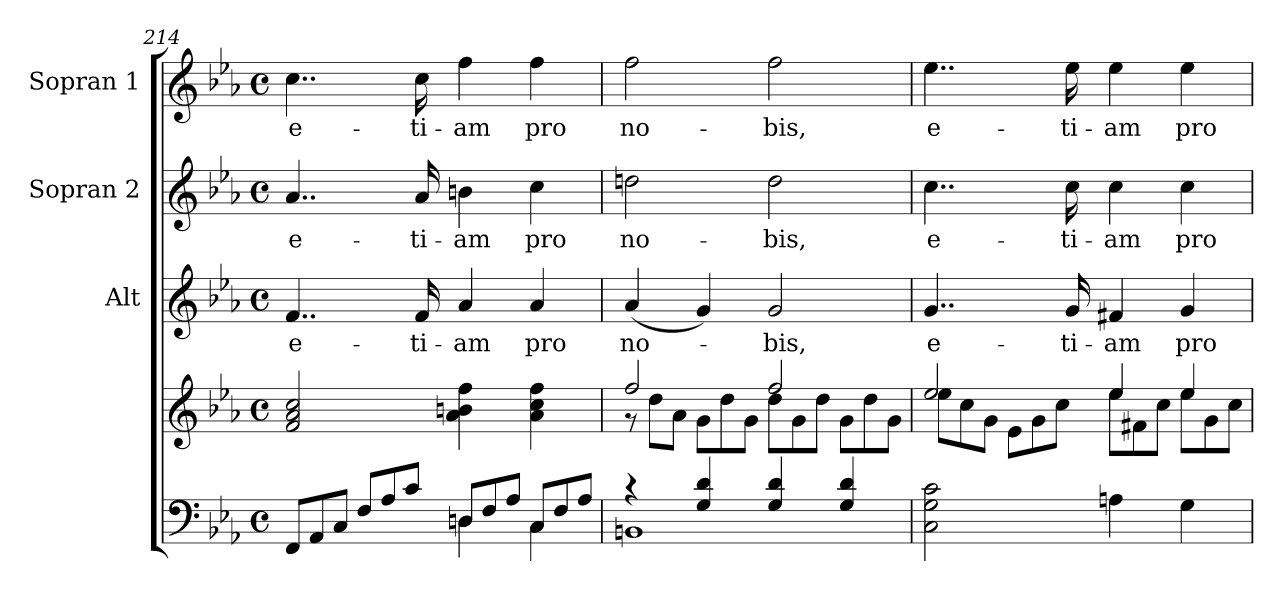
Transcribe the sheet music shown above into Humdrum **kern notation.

**kern	**kern	**kern	**text	**kern	**text	**kern	**text
*part4	*part4	*part3	*part3	*part2	*part2	*part1	*part1
*staff5	*staff4	*staff3	*staff3	*staff2	*staff2	*staff1	*staff1
*	*	*I"Alt	*	*I"Sopran 2	*	*I"Sopran 1	*
*	*	*I'A.	*	*I'S. 2	*	*I'S. 1	*
!!LO:LB:g=z
*clefF4	*clefG2	*clefG2	*	*clefG2	*	*clefG2	*
*k[b-e-a-]	*k[b-e-a-]	*k[b-e-a-]	*	*k[b-e-a-]	*	*k[b-e-a-]	*
*E-:	*E-:	*E-:	*	*E-:	*	*E-:	*
*M4/4	*M4/4	*M4/4	*	*M4/4	*	*M4/4	*
*met(c)	*met(c)	*met(c)	*	*met(c)	*	*met(c)	*
*Xtuplet	*	*	*	*	*	*	*
=214	=214	=214	=214	=214	=214	=214	=214
*^	*	*	*	*	*	*	*
!	!	!	!	!LO:LY:b	!	!LO:LY:b	!	!LO:LY:b
12FF/L	2ryy	2f/ 2a-/ 2cc/	4..f/	e-	4..a-/	e-	4..cc\	e-
12AA-/	.	.	.	.	.	.	.	.
12C/J	.	.	.	.	.	.	.	.
12F/L	.	.	.	.	.	.	.	.
12A-/	.	.	.	.	.	.	.	.
12c/J	.	.	.	.	.	.	.	.
!	!	!	!	!LO:LY:b	!	!LO:LY:b	!	!LO:LY:b
.	.	.	16f/	-ti-	16a-/	-ti-	16cc\	-ti-
!	!	!	!	!LO:LY:b	!	!LO:LY:b	!	!LO:LY:b
12Dn/L	4D\	4a-\ 4bn\ 4ff\	4a-/	-am	4bn\	-am	4ff\	-am
12F/	.	.	.	.	.	.	.	.
12A-/J	.	.	.	.	.	.	.	.
!	!	!	!	!LO:LY:b	!	!LO:LY:b	!	!LO:LY:b
12C/L	4C\	4a-\ 4cc\ 4ff\	4a-/	pro	4cc\	pro	4ff\	pro
12F/	.	.	.	.	.	.	.	.
12A-/J	.	.	.	.	.	.	.	.
=215	=215	=215	=215	=215	=215	=215	=215	=215
*	*	*^	*	*	*	*	*	*
*	*	*	*Xtuplet	*	*	*	*	*	*
!	!	!	!	!	!LO:LY:b	!	!LO:LY:b	!	!LO:LY:b
4rc	1BBn	2ff/	12r	(<4a-/	no-	2ddn\	no-	2ff\	no-
.	.	.	12dd\L	.	.	.	.	.	.
.	.	.	12a-\J	.	.	.	.	.	.
4G/ 4d/	.	.	12g\L	4g/)	.	.	.	.	.
.	.	.	12dd\	.	.	.	.	.	.
.	.	.	12g\J	.	.	.	.	.	.
!	!	!	!	!	!LO:LY:b	!	!LO:LY:b	!	!LO:LY:b
4G/ 4d/	.	2ff/	12dd\L	2g/	-bis,	2dd\	-bis,	2ff\	-bis,
.	.	.	12g\	.	.	.	.	.	.
.	.	.	12dd\J	.	.	.	.	.	.
4G/ 4d/	.	.	12g\L	.	.	.	.	.	.
.	.	.	12dd\	.	.	.	.	.	.
.	.	.	12g\J	.	.	.	.	.	.
*v	*v	*	*	*	*	*	*	*	*
=216	=216	=216	=216	=216	=216	=216	=216	=216
!	!	!	!	!LO:LY:b	!	!LO:LY:b	!	!LO:LY:b
2C\ 2G\ 2c\	2ee-/	12ee-\L	4..g/	e-	4..cc\	e-	4..ee-\	e-
.	.	12cc\	.	.	.	.	.	.
.	.	12g\J	.	.	.	.	.	.
.	.	12e-\L	.	.	.	.	.	.
.	.	12g\	.	.	.	.	.	.
.	.	12cc\J	.	.	.	.	.	.
!	!	!	!	!LO:LY:b	!	!LO:LY:b	!	!LO:LY:b
.	.	.	16g/	-ti-	16cc\	-ti-	16ee-\	-ti-
!	!	!	!	!LO:LY:b	!	!LO:LY:b	!	!LO:LY:b
4An\	4ee-/	12ee-\L	4f#X/	-am	4cc\	-am	4ee-\	-am
.	.	12f#X\	.	.	.	.	.	.
.	.	12cc\J	.	.	.	.	.	.
!	!	!	!	!LO:LY:b	!	!LO:LY:b	!	!LO:LY:b
4G\	4ee-/	12ee-\L	4g/	pro	4cc\	pro	4ee-\	pro
.	.	12g\	.	.	.	.	.	.
.	.	12cc\J	.	.	.	.	.	.
*	*v	*v	*	*	*	*	*	*
=	=	=	=	=	=	=	=
*-	*-	*-	*-	*-	*-	*-	*-
